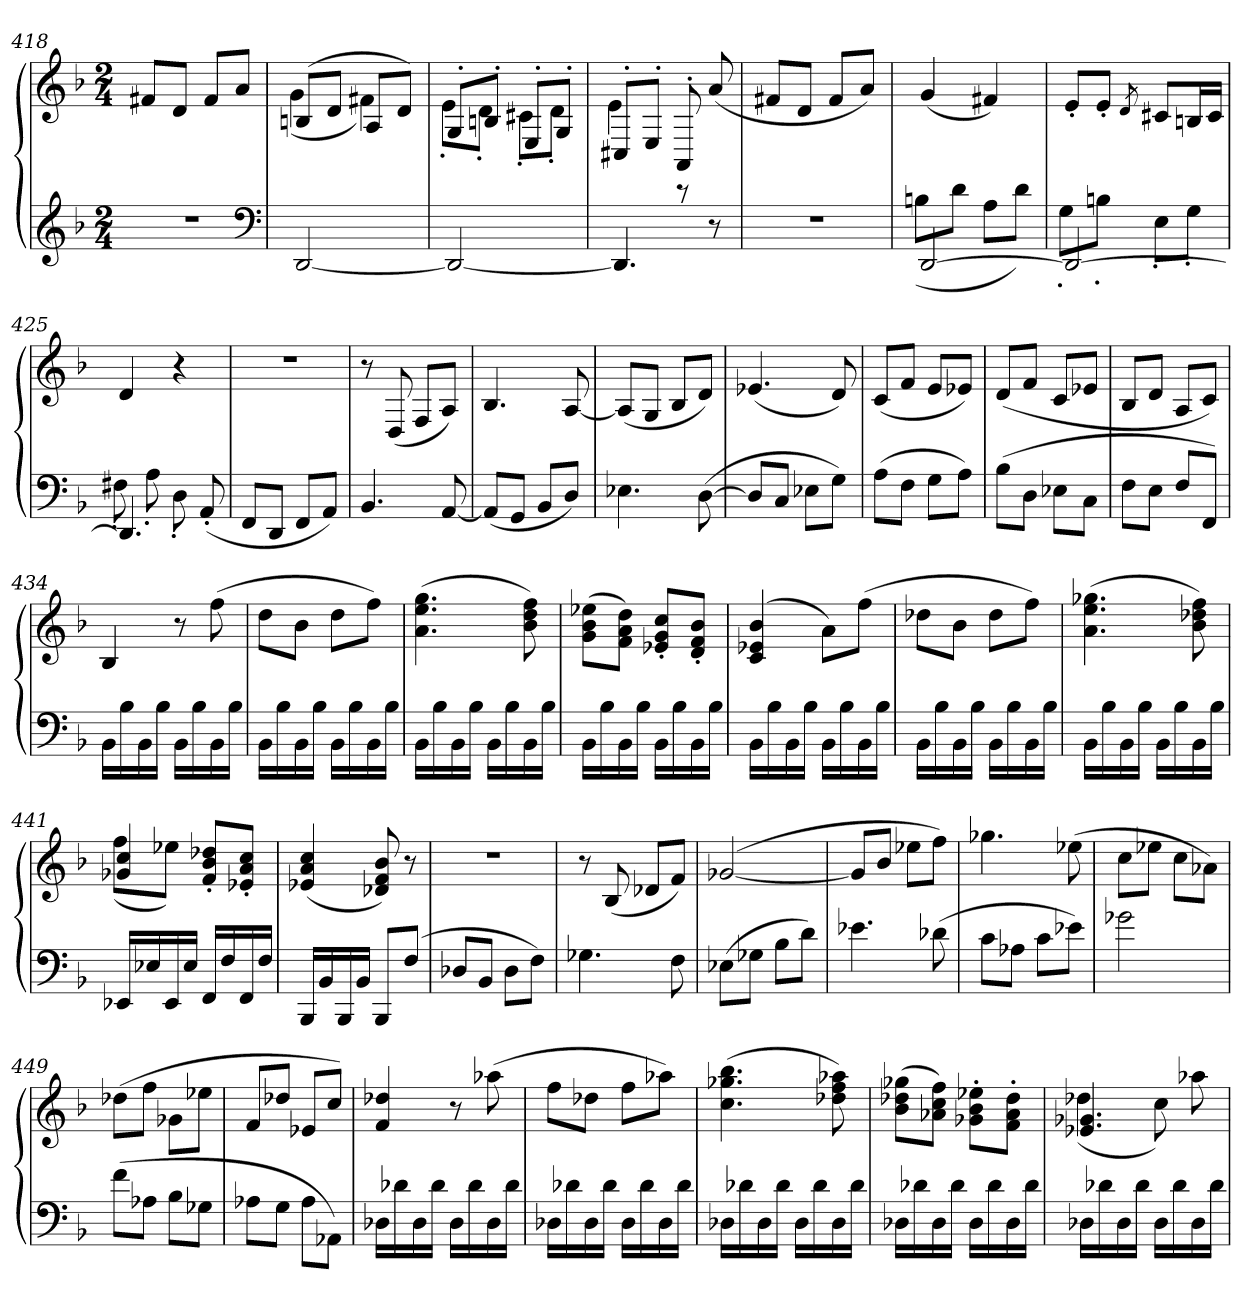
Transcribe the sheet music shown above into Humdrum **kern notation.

**kern	**kern
*part1	*part1
*staff2	*staff1
*clefG2	*clefG2
*k[b-]	*k[b-]
*F:	*F:
*M2/4	*M2/4
=418	=418
2r	8f#XL
.	8dJ
.	8f#L
.	8aJ
*clefF4	*
=419	=419
*	*^
[2DD	(8BnL	(4g
.	8dJ	.
.	8AL	4f#X)
.	8dJ)	.
=420	=420	=420
2DD_	8G'L	8e'L
.	8Bn'J	8d'J
.	8E'L	8c#X'L
.	8G'J	8d'J
=421	=421	=421
4.DD]	8C#X'L	4e
.	8E'J	.
.	8AA'	8r
8r	(8a	8ryy
*	*v	*v
=422	=422
2r	8f#XL
.	8dJ
.	8f#L
.	8aJ)
=423	=423
*^	*
[2DD	(8BnL	(4g
.	8dJ	.
.	8AL	4f#X)
.	8dJ)	.
=424	=424	=424
2DD_	8G'L	8e'L
.	8Bn'J	8e'J
.	.	8qd
.	8E'L	8c#XL
.	8G'J	16BnL
.	.	16c#JJ
=425	=425	=425
4.DD]	8F#X'	4d
.	8A'	.
.	8D'	4r
(8AA'	8ryy	.
*v	*v	*
=426	=426
8FFL	2r
8DDJ	.
8FFL	.
8AAJ)	.
=427	=427
4.BB-	8r
.	(8D
.	8FL
[8AA	8AJ)
=428	=428
(8AAL]	4.B-
8GGJ	.
8BB-L	.
8DJ)	[8A
=429	=429
4.E-X	(8AL]
.	8GJ
.	8B-L
([8D	8dJ)
=430	=430
8DL]	(4.e-X
8CJ	.
8E-XL	.
8GJ)	8d)
=431	=431
(8AL	(8cL
8FJ	8fJ
8GL	8eL
8AJ)	8e-XJ)
=432	=432
(8B-L	(8dL
8DJ	8fJ
8E-XL	8cL
8CJ	8e-XJ
=433	=433
8FL	8B-L
8EJ	8dJ
8FL	8AL
8FFJ)	8cJ)
=434	=434
16BB-LL	4B-
16B-	.
16BB-	.
16B-JJ	.
16BB-LL	8r
16B-	.
16BB-	(8ff
16B-JJ	.
=435	=435
16BB-LL	8ddL
16B-	.
16BB-	8b-J
16B-JJ	.
16BB-LL	8ddL
16B-	.
16BB-	8ffJ)
16B-JJ	.
=436	=436
16BB-LL	(4.a 4.ee 4.gg
16B-	.
16BB-	.
16B-JJ	.
16BB-LL	.
16B-	.
16BB-	8b- 8dd 8ff)
16B-JJ	.
=437	=437
16BB-LL	(8g 8b- 8ee-XL
16B-	.
16BB-	8f 8a 8ddJ)
16B-JJ	.
16BB-LL	8e-X' 8g' 8cc'L
16B-	.
16BB-	8d' 8f' 8b-'J
16B-JJ	.
=438	=438
16BB-LL	(4c 4e-X 4b-
16B-	.
16BB-	.
16B-JJ	.
16BB-LL	8aL)
16B-	.
16BB-	(8ffJ
16B-JJ	.
=439	=439
16BB-LL	8dd-XL
16B-	.
16BB-	8b-J
16B-JJ	.
16BB-LL	8dd-L
16B-	.
16BB-	8ffJ)
16B-JJ	.
=440	=440
16BB-LL	(4.a 4.ee 4.gg-X
16B-	.
16BB-	.
16B-JJ	.
16BB-LL	.
16B-	.
16BB-	8b- 8dd-X 8ff)
16B-JJ	.
=441	=441
*	*^
16EE-XLL	4g-X 4cc	(8ffL
16E-X	.	.
16EE-	.	8ee-XJ)
16E-JJ	.	.
16FFLL	8f' 8b-' 8dd-X'L	4ryy
16F	.	.
16FF	8e-X' 8a' 8cc'J	.
16FJJ	.	.
*	*v	*v
=442	=442
16BBB-LL	(4e-X 4a 4cc
16BB-	.
16BBB-	.
16BB-JJ	.
8BBB-L	8d-X 8f 8b-)
(8FJ	8r
=443	=443
8D-XL	2r
8BB-J	.
8D-L	.
8FJ)	.
=444	=444
4.G-X	8r
.	(8B-
.	8d-XL
8F	8fJ)
=445	=445
(8E-XL	([2g-X
8G-XJ	.
8B-L	.
8dJ)	.
=446	=446
4.e-X	8g-L]
.	8b-J
.	8ee-XL
(8d-X	8ffJ)
=447	=447
8cL	4.gg-X
8A-XJ	.
8cL	.
8e-XJ)	(8ee-X
=448	=448
2g-X	8ccL
.	8ee-XJ
.	8ccL
.	8a-XJ)
=449	=449
(8fL	(8dd-XL
8A-XJ	8ffJ
8B-L	8g-XL
8G-XJ	8ee-XJ
=450	=450
8A-XL	8fL
8GJ	8dd-XJ
8A-L	8e-XL
8AA-XJ)	8ccJ)
=451	=451
16D-XLL	4f 4dd-X
16d-X	.
16D-	.
16d-JJ	.
16D-LL	8r
16d-	.
16D-	(8aa-X
16d-JJ	.
=452	=452
16D-XLL	8ffL
16d-X	.
16D-	8dd-XJ
16d-JJ	.
16D-LL	8ffL
16d-	.
16D-	8aa-XJ)
16d-JJ	.
=453	=453
16D-XLL	(4.cc 4.gg-X 4.bb-
16d-X	.
16D-	.
16d-JJ	.
16D-LL	.
16d-	.
16D-	8dd-X 8ff 8aa-X)
16d-JJ	.
=454	=454
16D-XLL	(8b- 8dd-X 8gg-XL
16d-X	.
16D-	8a-X 8cc 8ffJ)
16d-JJ	.
16D-LL	8g-X' 8b-' 8ee-X'L
16d-	.
16D-	8f' 8a-' 8dd-'J
16d-JJ	.
=455	=455
*	*^
16D-XLL	4.e-X 4.g-X	(4dd-X
16d-X	.	.
16D-	.	.
16d-JJ	.	.
16D-LL	.	8cc)
16d-	.	.
16D-	8aa-X	8ryy
16d-JJ	.	.
*	*v	*v
=	=
*-	*-
